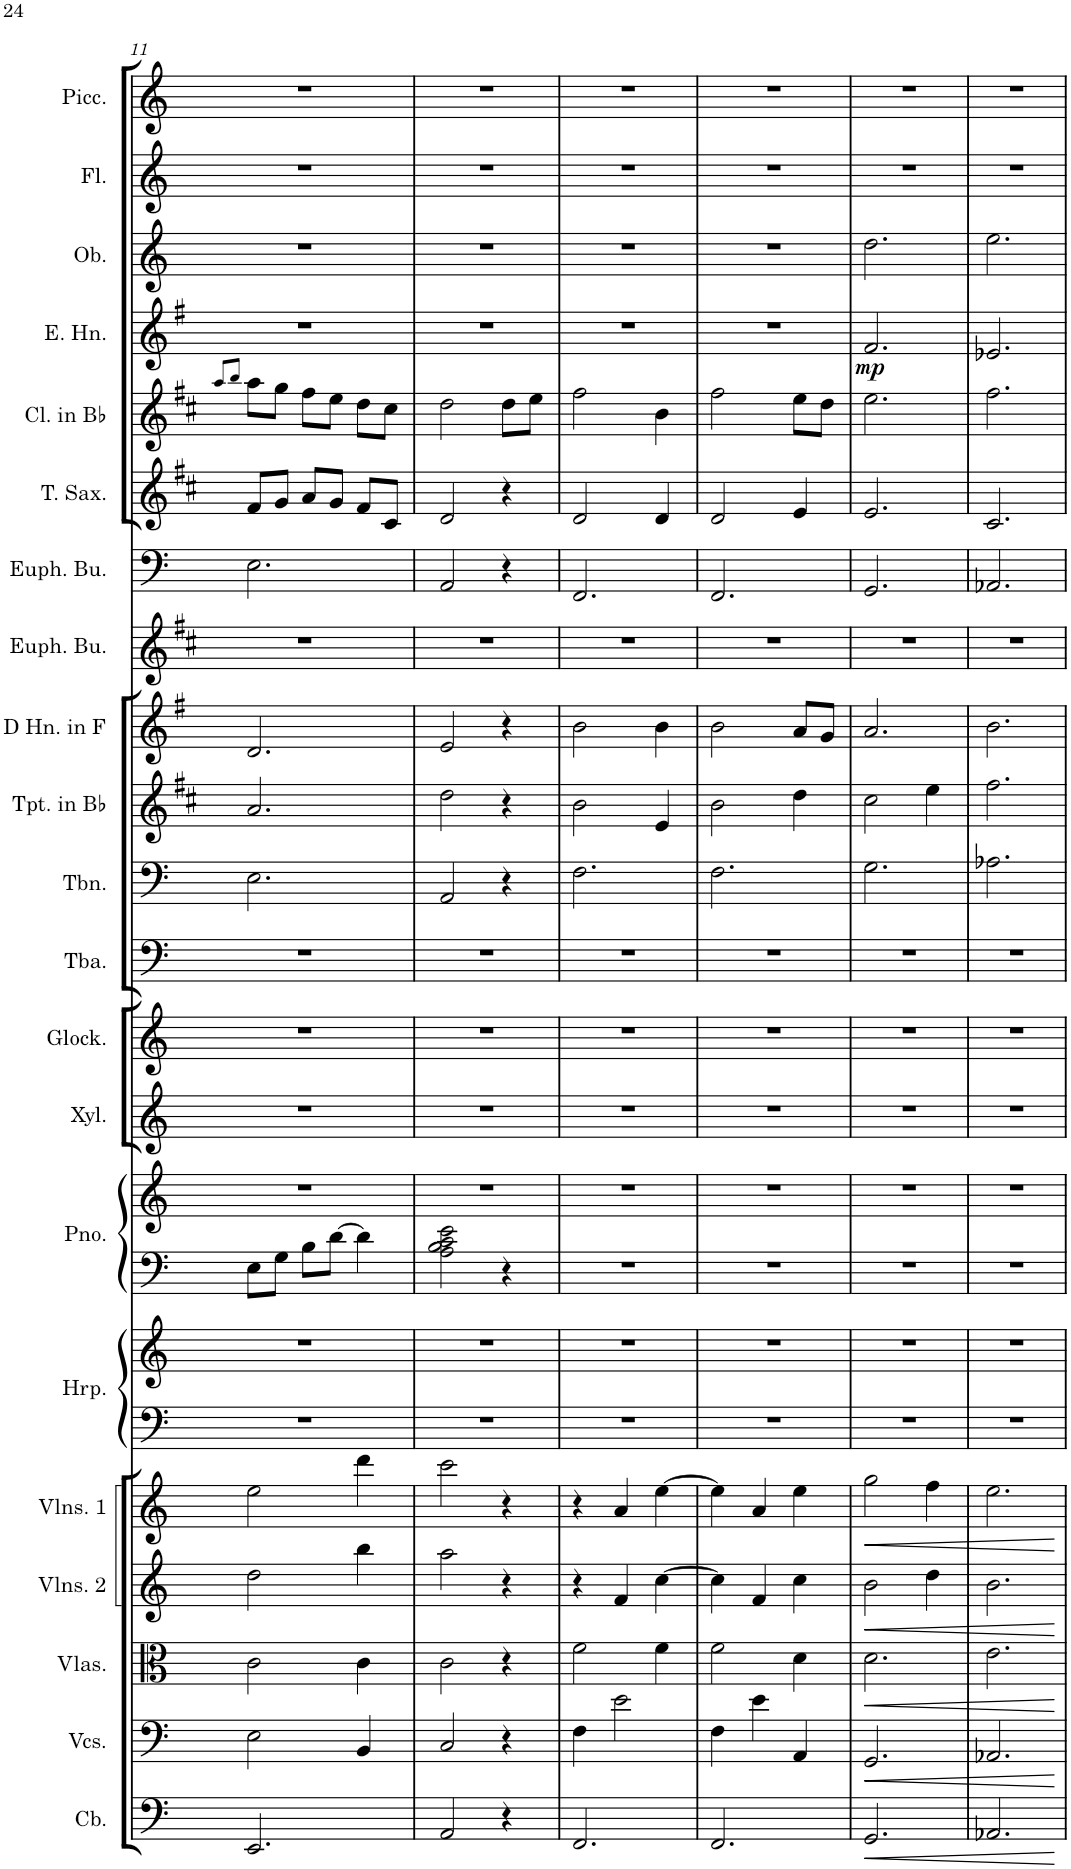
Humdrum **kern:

**kern	**dynam	**kern	**dynam	**kern	**dynam	**kern	**dynam	**kern	**dynam	**kern	**kern	**kern	**kern	**kern	**kern	**kern	**kern	**kern	**kern	**kern	**kern	**kern	**kern	**kern	**dynam	**kern	**kern	**kern
*part21	*part21	*part20	*part20	*part19	*part19	*part18	*part18	*part17	*part17	*part16	*part16	*part15	*part15	*part14	*part13	*part12	*part11	*part10	*part9	*part8	*part7	*part6	*part5	*part4	*part4	*part3	*part2	*part1
*staff23	*staff23	*staff22	*staff22	*staff21	*staff21	*staff20	*staff20	*staff19	*staff19	*staff18	*staff17	*staff16	*staff15	*staff14	*staff13	*staff12	*staff11	*staff10	*staff9	*staff8	*staff7	*staff6	*staff5	*staff4	*staff4	*staff3	*staff2	*staff1
*I"Contrabass	*	*I"Violoncellos	*	*I"Violas	*	*I"Violins 2	*	*I"Violins 1	*	*I"Harp	*	*I"Grand Piano	*	*I"Xylophone	*I"Glockenspiel	*I"Tuba	*I"Trombone	*I"Trumpet in Bb	*I"Horn in F	*I"Euphonium	*I"Euphonium	*I"Tenor Saxophone	*I"Clarinet in Bb	*I"English Horn	*	*I"Oboe	*I"Flute	*I"Piccolo
*I'Cb.	*	*I'Vcs.	*	*I'Vlas.	*	*I'Vlns. 2	*	*I'Vlns. 1	*	*I'Hrp.	*	*I'Pno.	*	*I'Xyl.	*I'Glock.	*I'Tba.	*I'Tbn.	*I'Tpt. in Bb	*	*	*	*I'T. Sax.	*I'Cl. in Bb	*I'E. Hn.	*	*I'Ob.	*I'Fl.	*I'Picc.
!!LO:PB:g=z
*clefF4	*	*clefF4	*	*clefC3	*	*clefG2	*	*clefG2	*	*clefF4	*clefG2	*clefF4	*clefG2	*clefG2	*clefG2	*clefF4	*clefF4	*clefG2	*clefG2	*clefG2	*clefF4	*clefG2	*clefG2	*clefG2	*	*clefG2	*clefG2	*clefG2
*Trd7c12	*	*	*	*	*	*	*	*	*	*	*	*	*	*Trd-7c-12	*Trd-14c-24	*	*	*Trd1c2	*Trd4c7	*Trd8c14	*	*Trd8c14	*Trd1c2	*Trd4c7	*	*	*	*Trd-7c-12
*k[]	*	*k[]	*	*k[]	*	*k[]	*	*k[]	*	*k[]	*k[]	*k[]	*k[]	*k[]	*k[]	*k[]	*k[]	*k[f#c#]	*k[f#]	*k[f#c#]	*k[]	*k[f#c#]	*k[f#c#]	*k[f#]	*	*k[]	*k[]	*k[]
*M3/4	*	*M3/4	*	*M3/4	*	*M3/4	*	*M3/4	*	*M3/4	*M3/4	*M3/4	*M3/4	*M3/4	*M3/4	*M3/4	*M3/4	*M3/4	*M3/4	*M3/4	*M3/4	*M3/4	*M3/4	*M3/4	*	*M3/4	*M3/4	*M3/4
=11	=11	=11	=11	=11	=11	=11	=11	=11	=11	=11	=11	=11	=11	=11	=11	=11	=11	=11	=11	=11	=11	=11	=11	=11	=11	=11	=11	=11
.	.	.	.	.	.	.	.	.	.	.	.	.	.	.	.	.	.	.	.	.	.	.	8qaa/L	.	.	.	.	.
.	.	.	.	.	.	.	.	.	.	.	.	.	.	.	.	.	.	.	.	.	.	.	8qbb/J	.	.	.	.	.
2.EE/	.	2E\	.	2c\	.	2dd\	.	2ee\	.	2.r	2.r	8E\L	2.r	2.r	2.r	2.r	2.E\	2.a/	2.d/	2.r	2.E\	8f#/L	8aa\L	2.r	.	2.r	2.r	2.r
.	.	.	.	.	.	.	.	.	.	.	.	8G\J	.	.	.	.	.	.	.	.	.	8g/J	8gg\J	.	.	.	.	.
.	.	.	.	.	.	.	.	.	.	.	.	8B\L	.	.	.	.	.	.	.	.	.	8a/L	8ff#\L	.	.	.	.	.
.	.	.	.	.	.	.	.	.	.	.	.	[8d\J	.	.	.	.	.	.	.	.	.	8g/J	8ee\J	.	.	.	.	.
.	.	4BB/	.	4c\	.	4bb\	.	4ddd\	.	.	.	4d\]	.	.	.	.	.	.	.	.	.	8f#/L	8dd\L	.	.	.	.	.
.	.	.	.	.	.	.	.	.	.	.	.	.	.	.	.	.	.	.	.	.	.	8c#/J	8cc#\J	.	.	.	.	.
=12	=12	=12	=12	=12	=12	=12	=12	=12	=12	=12	=12	=12	=12	=12	=12	=12	=12	=12	=12	=12	=12	=12	=12	=12	=12	=12	=12	=12
2AA/	.	2C/	.	2c\	.	2aa\	.	2ccc\	.	2.r	2.r	2A\ 2B\ 2c\ 2e\	2.r	2.r	2.r	2.r	2AA/	2dd\	2e/	2.r	2AA/	2d/	2dd\	2.r	.	2.r	2.r	2.r
4r	.	4r	.	4r	.	4r	.	4r	.	.	.	4r	.	.	.	.	4r	4r	4r	.	4r	4r	8dd\L	.	.	.	.	.
.	.	.	.	.	.	.	.	.	.	.	.	.	.	.	.	.	.	.	.	.	.	.	8ee\J	.	.	.	.	.
=13	=13	=13	=13	=13	=13	=13	=13	=13	=13	=13	=13	=13	=13	=13	=13	=13	=13	=13	=13	=13	=13	=13	=13	=13	=13	=13	=13	=13
2.FF/	.	4F\	.	2f\	.	4r	.	4r	.	2.r	2.r	2.r	2.r	2.r	2.r	2.r	2.F\	2b\	2b\	2.r	2.FF/	2d/	2ff#\	2.r	.	2.r	2.r	2.r
.	.	2e\	.	.	.	4f/	.	4a/	.	.	.	.	.	.	.	.	.	.	.	.	.	.	.	.	.	.	.	.
.	.	.	.	4f\	.	[4cc\	.	[4ee\	.	.	.	.	.	.	.	.	.	4e/	4b\	.	.	4d/	4b\	.	.	.	.	.
=14	=14	=14	=14	=14	=14	=14	=14	=14	=14	=14	=14	=14	=14	=14	=14	=14	=14	=14	=14	=14	=14	=14	=14	=14	=14	=14	=14	=14
2.FF/	.	4F\	.	2f\	.	4cc\]	.	4ee\]	.	2.r	2.r	2.r	2.r	2.r	2.r	2.r	2.F\	2b\	2b\	2.r	2.FF/	2d/	2ff#\	2.r	.	2.r	2.r	2.r
.	.	4e\	.	.	.	4f/	.	4a/	.	.	.	.	.	.	.	.	.	.	.	.	.	.	.	.	.	.	.	.
.	.	4AA/	.	4d\	.	4cc\	.	4ee\	.	.	.	.	.	.	.	.	.	4dd\	8a/L	.	.	4e/	8ee\L	.	.	.	.	.
.	.	.	.	.	.	.	.	.	.	.	.	.	.	.	.	.	.	.	8g/J	.	.	.	8dd\J	.	.	.	.	.
=15	=15	=15	=15	=15	=15	=15	=15	=15	=15	=15	=15	=15	=15	=15	=15	=15	=15	=15	=15	=15	=15	=15	=15	=15	=15	=15	=15	=15
!	!LO:HP:b	!	!LO:HP:b	!	!LO:HP:b	!	!LO:HP:b	!	!LO:HP:b	!	!	!	!	!	!	!	!	!	!	!	!	!	!	!	!LO:DY:b	!	!	!
2.GG/	<	2.GG/	<	2.d\	<	2b\	<	2gg\	<	2.r	2.r	2.r	2.r	2.r	2.r	2.r	2.G\	2cc#\	2.a/	2.r	2.GG/	2.e/	2.ee\	2.f#/	mp	2.dd\	2.r	2.r
.	.	.	.	.	.	4dd\	.	4ff\	.	.	.	.	.	.	.	.	.	4ee\	.	.	.	.	.	.	.	.	.	.
=16	=16	=16	=16	=16	=16	=16	=16	=16	=16	=16	=16	=16	=16	=16	=16	=16	=16	=16	=16	=16	=16	=16	=16	=16	=16	=16	=16	=16
2.AA-X/	.	2.AA-X/	.	2.e\	.	2.b\	.	2.ee\	.	2.r	2.r	2.r	2.r	2.r	2.r	2.r	2.A-X\	2.ff#\	2.b\	2.r	2.AA-X/	2.c#/	2.ff#\	2.e-X/	.	2.ee\	2.r	2.r
.	[	.	[	.	[	.	[	.	[	.	.	.	.	.	.	.	.	.	.	.	.	.	.	.	.	.	.	.
=	=	=	=	=	=	=	=	=	=	=	=	=	=	=	=	=	=	=	=	=	=	=	=	=	=	=	=	=
*-	*-	*-	*-	*-	*-	*-	*-	*-	*-	*-	*-	*-	*-	*-	*-	*-	*-	*-	*-	*-	*-	*-	*-	*-	*-	*-	*-	*-
